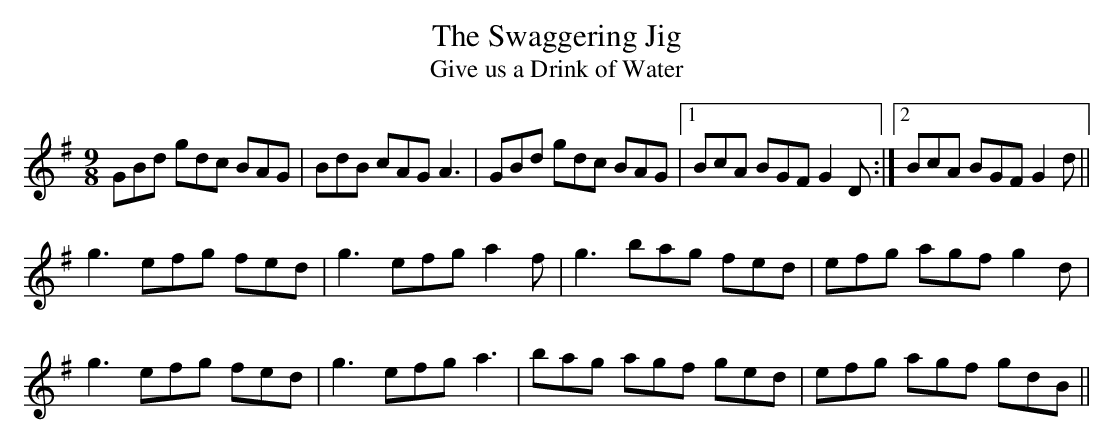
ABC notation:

X:1
T:Swaggering Jig, The
T:Give us a Drink of Water
M:9/8
K:G
GBd gdc BAG|BdB cAG A3|GBd gdc BAG|1 BcA BGF G2D:|2 BcA BGF G2d||
g3 efg fed|g3 efg a2f|g3 bag fed|efg agf g2d|
g3 efg fed|g3 efg a3|bag agf ged|efg agf gdB||
